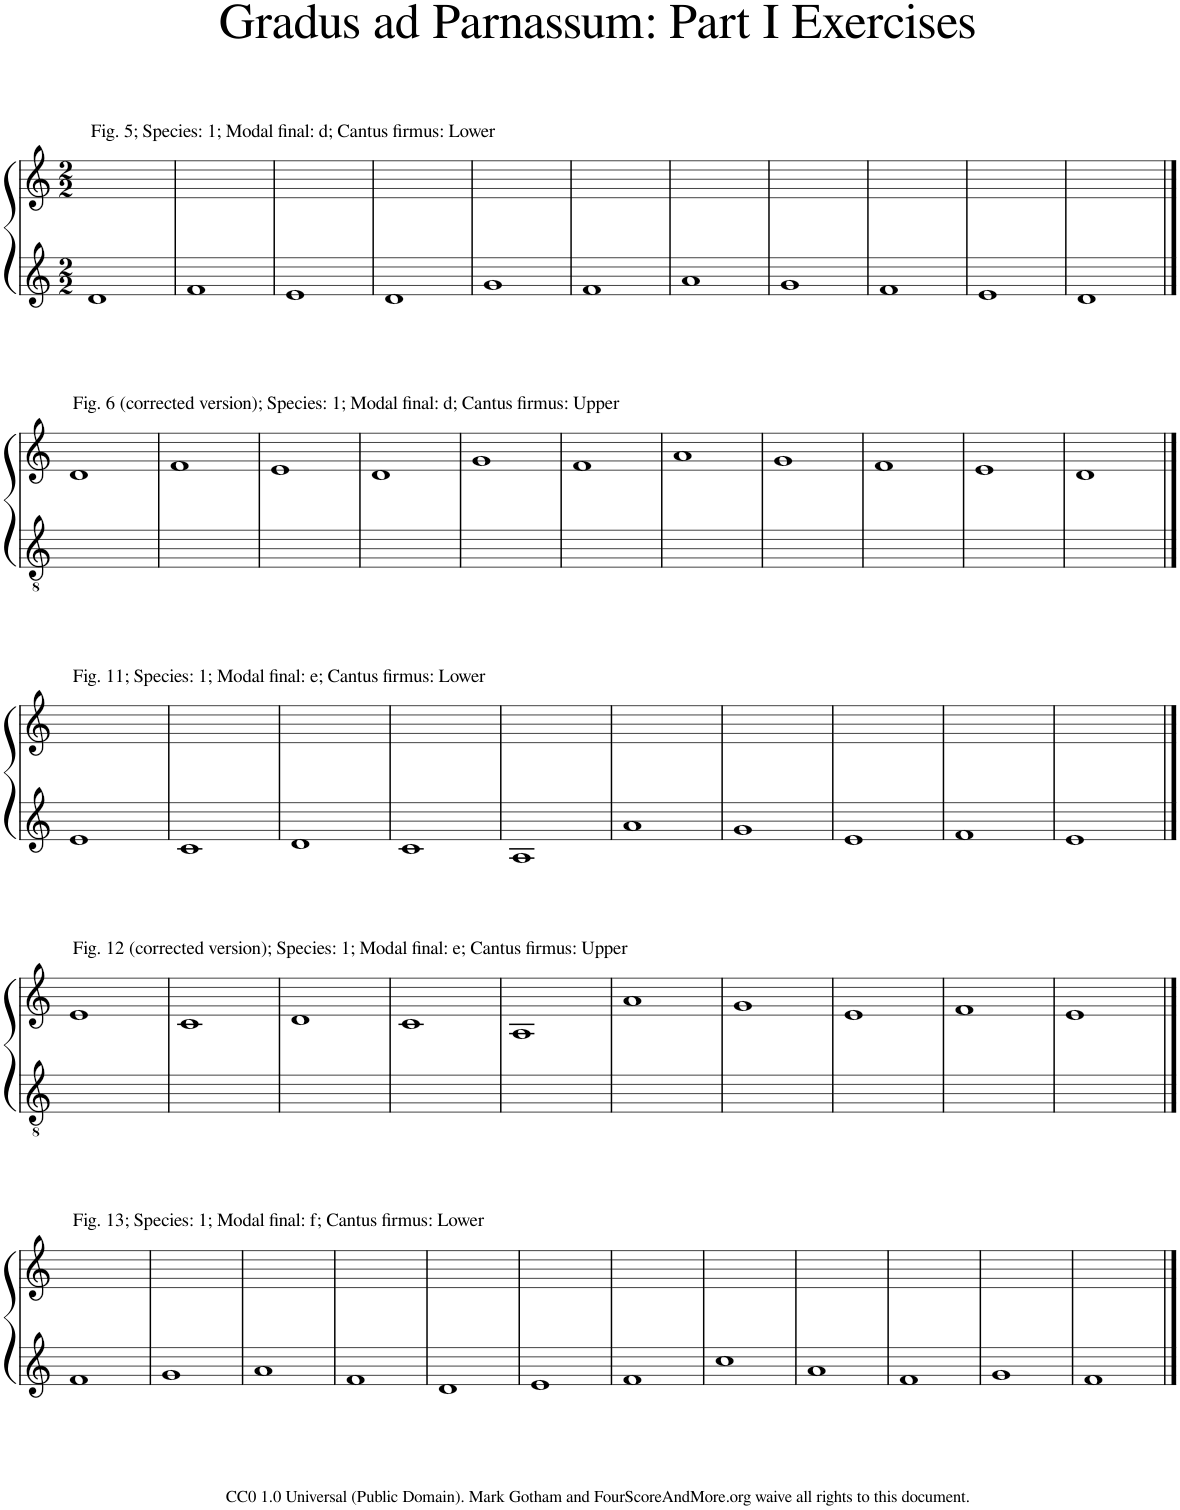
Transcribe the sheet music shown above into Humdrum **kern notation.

**kern	**kern
*part2	*part1
*staff2	*staff1
*I"Piano	*I"Piano
*I'Pno	*I'Pno
*clefG2	*clefG2
*k[]	*k[]
*M2/2	*M2/2
=1	=1
!	!LO:TX:a:t=Fig. 5; Species&colon; 1; Modal final&colon; d; Cantus firmus&colon; Lower
1d	1ryy
=2	=2
1f	1ryy
=3	=3
1e	1ryy
=4	=4
1d	1ryy
=5	=5
1g	1ryy
=6	=6
1f	1ryy
=7	=7
1a	1ryy
=8	=8
1g	1ryy
=9	=9
1f	1ryy
=10	=10
1e	1ryy
=11	=11
1d	1ryy
!!LO:LB:g=z
==12	==12
*clefGv2	*
!	!LO:TX:a:t=Fig. 6 (corrected version); Species&colon; 1; Modal final&colon; d; Cantus firmus&colon; Upper
1ryy	1d
=13	=13
1ryy	1f
=14	=14
1ryy	1e
=15	=15
1ryy	1d
=16	=16
1ryy	1g
=17	=17
1ryy	1f
=18	=18
1ryy	1a
=19	=19
1ryy	1g
=20	=20
1ryy	1f
=21	=21
1ryy	1e
=22	=22
1ryy	1d
!!LO:LB:g=z
==23	==23
*clefG2	*
!	!LO:TX:a:t=Fig. 11; Species&colon; 1; Modal final&colon; e; Cantus firmus&colon; Lower
1e	1ryy
=24	=24
1c	1ryy
=25	=25
1d	1ryy
=26	=26
1c	1ryy
=27	=27
1A	1ryy
=28	=28
1a	1ryy
=29	=29
1g	1ryy
=30	=30
1e	1ryy
=31	=31
1f	1ryy
=32	=32
1e	1ryy
!!LO:LB:g=z
==33	==33
*clefGv2	*
!	!LO:TX:a:t=Fig. 12 (corrected version); Species&colon; 1; Modal final&colon; e; Cantus firmus&colon; Upper
1ryy	1e
=34	=34
1ryy	1c
=35	=35
1ryy	1d
=36	=36
1ryy	1c
=37	=37
1ryy	1A
=38	=38
1ryy	1a
=39	=39
1ryy	1g
=40	=40
1ryy	1e
=41	=41
1ryy	1f
=42	=42
1ryy	1e
!!LO:LB:g=z
==43	==43
*clefG2	*
!	!LO:TX:a:t=Fig. 13; Species&colon; 1; Modal final&colon; f; Cantus firmus&colon; Lower
1f	1ryy
=44	=44
1g	1ryy
=45	=45
1a	1ryy
=46	=46
1f	1ryy
=47	=47
1d	1ryy
=48	=48
1e	1ryy
=49	=49
1f	1ryy
=50	=50
1cc	1ryy
=51	=51
1a	1ryy
=52	=52
1f	1ryy
=53	=53
1g	1ryy
=54	=54
1f	1ryy
==	==
*-	*-
